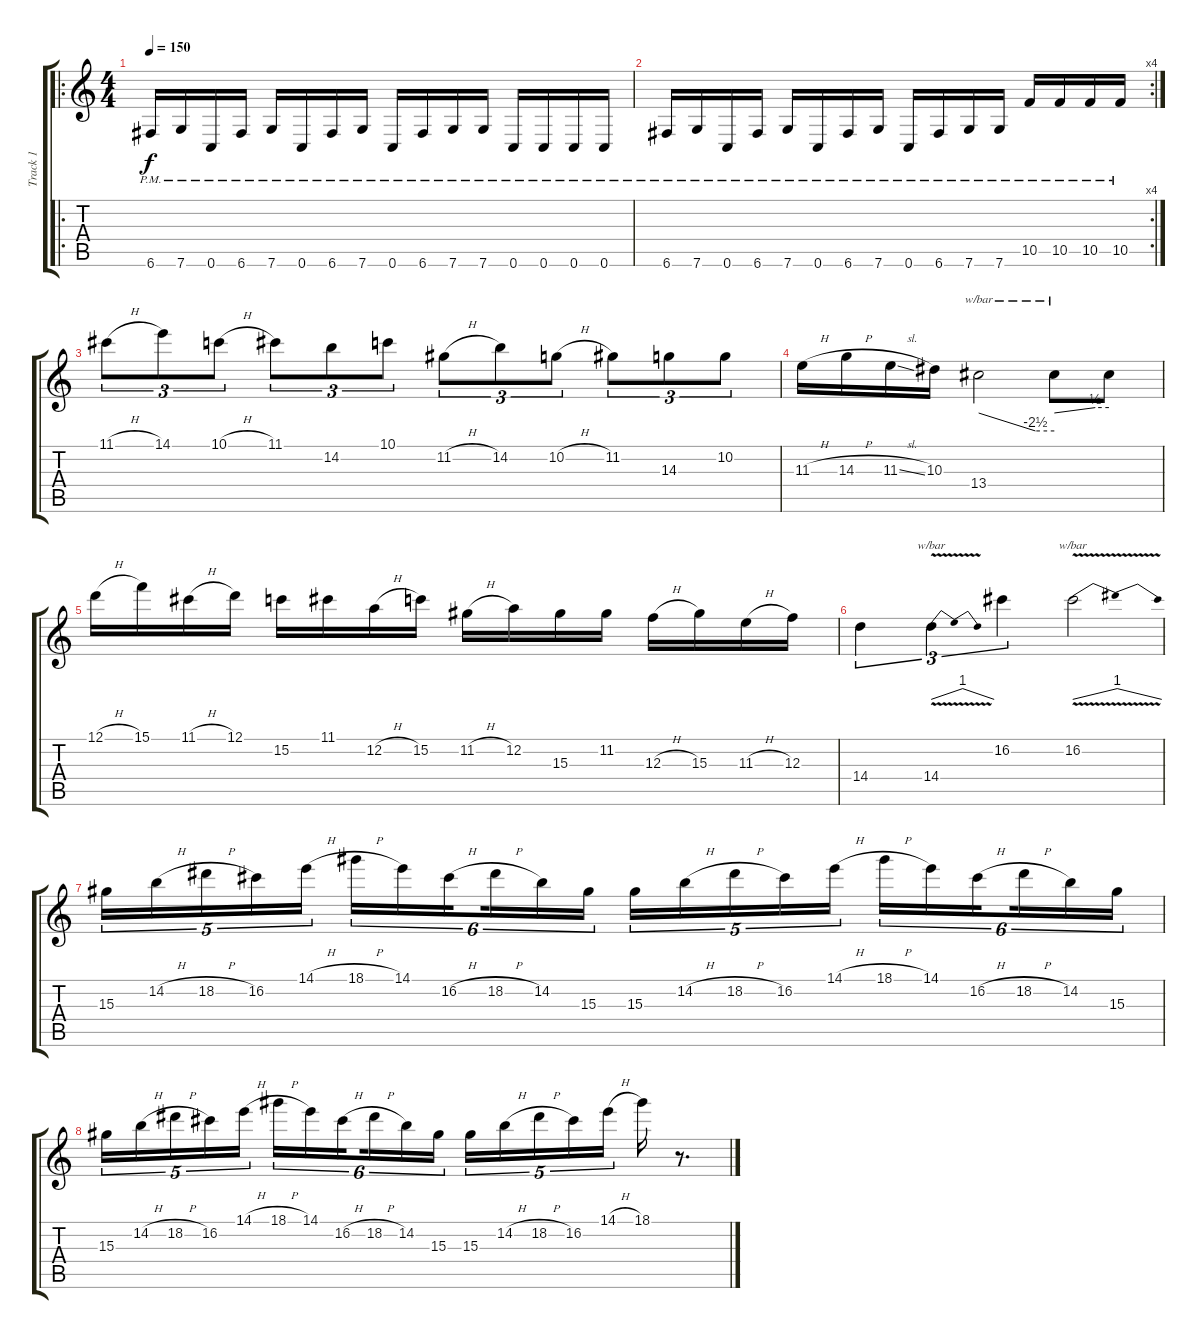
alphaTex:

\track ("Track 1" "Track 1") {instrument distortionguitar}
\staff {score tabs}
\tuning (D4 A3 F3 C3 G2 C2) {hide}
\ro
\ts (4 4)
\tempo 150
\clef g2
\ks c
6.6{pm}.16{dy f} 7.6{pm}.16 0.6{pm}.16 6.6{pm}.16 7.6{pm}.16 0.6{pm}.16 6.6{pm}.16 7.6{pm}.16 0.6{pm}.16 6.6{pm}.16 7.6{pm}.16 7.6{pm}.16 0.6{pm}.16 0.6{pm}.16 0.6{pm}.16 0.6{pm}.16 |
\rc 4
6.6{pm}.16 7.6{pm}.16 0.6{pm}.16 6.6{pm}.16 7.6{pm}.16 0.6{pm}.16 6.6{pm}.16 7.6{pm}.16 0.6{pm}.16 6.6{pm}.16 7.6{pm}.16 7.6{pm}.16 10.5{pm}.16 10.5{pm}.16 10.5{pm}.16 10.5{pm}.16 |
11.1{h}.8{tu (3 2)} 14.1.8{tu (3 2)} 10.1{h}.8{tu (3 2)} 11.1.8{tu (3 2)} 14.2.8{tu (3 2)} 10.1.8{tu (3 2)} 11.2{h}.8{tu (3 2)} 14.2.8{tu (3 2)} 10.2{h}.8{tu (3 2)} 11.2.8{tu (3 2)} 14.3.8{tu (3 2)} 10.2.8{tu (3 2)} |
11.3{h}.16 14.3{h}.16 11.3{sl}.16 10.3.16 13.4.2{tbe (custom default 0 0 45 -10 60 -10)} 13.4{t}.8{tbe (custom default 0 0 45 2 60 2)} 13.4{t}.8 |
12.1{h}.16 15.1.16 11.1{h}.16 12.1.16 15.2.16 11.1.16 12.2{h}.16 15.2.16 11.2{h}.16 12.2.16 15.3.16 11.2.16 12.3{h}.16 15.3.16 11.3{h}.16 12.3.16 |
14.4.4{tu (3 2)} 14.4{v}.4{tu (3 2) tbe (dip default 0 0 30 4 60 0)} 16.2.4{tu (3 2)} 16.2{v}.2{tbe (dip default 0 0 30 4 60 0)} |
15.3.16{tu (5 4)} 14.2{h}.16{tu (5 4)} 18.2{h}.16{tu (5 4)} 16.2.16{tu (5 4)} 14.1{h}.16{tu (5 4)} 18.1{h}.16{tu (6 4)} 14.1.16{tu (6 4)} 16.2{h}.16{tu (6 4) beam splitsecondary} 18.2{h}.16{tu (6 4)} 14.2.16{tu (6 4)} 15.3.16{tu (6 4)} 15.3.16{tu (5 4)} 14.2{h}.16{tu (5 4)} 18.2{h}.16{tu (5 4)} 16.2.16{tu (5 4)} 14.1{h}.16{tu (5 4)} 18.1{h}.16{tu (6 4)} 14.1.16{tu (6 4)} 16.2{h}.16{tu (6 4) beam splitsecondary} 18.2{h}.16{tu (6 4)} 14.2.16{tu (6 4)} 15.3.16{tu (6 4)} |
15.3.16{tu (5 4)} 14.2{h}.16{tu (5 4)} 18.2{h}.16{tu (5 4)} 16.2.16{tu (5 4)} 14.1{h}.16{tu (5 4)} 18.1{h}.16{tu (6 4)} 14.1.16{tu (6 4)} 16.2{h}.16{tu (6 4) beam splitsecondary} 18.2{h}.16{tu (6 4)} 14.2.16{tu (6 4)} 15.3.16{tu (6 4)} 15.3.16{tu (5 4)} 14.2{h}.16{tu (5 4)} 18.2{h}.16{tu (5 4)} 16.2.16{tu (5 4)} 14.1{h}.16{tu (5 4)} 18.1.16 r.8{d}
